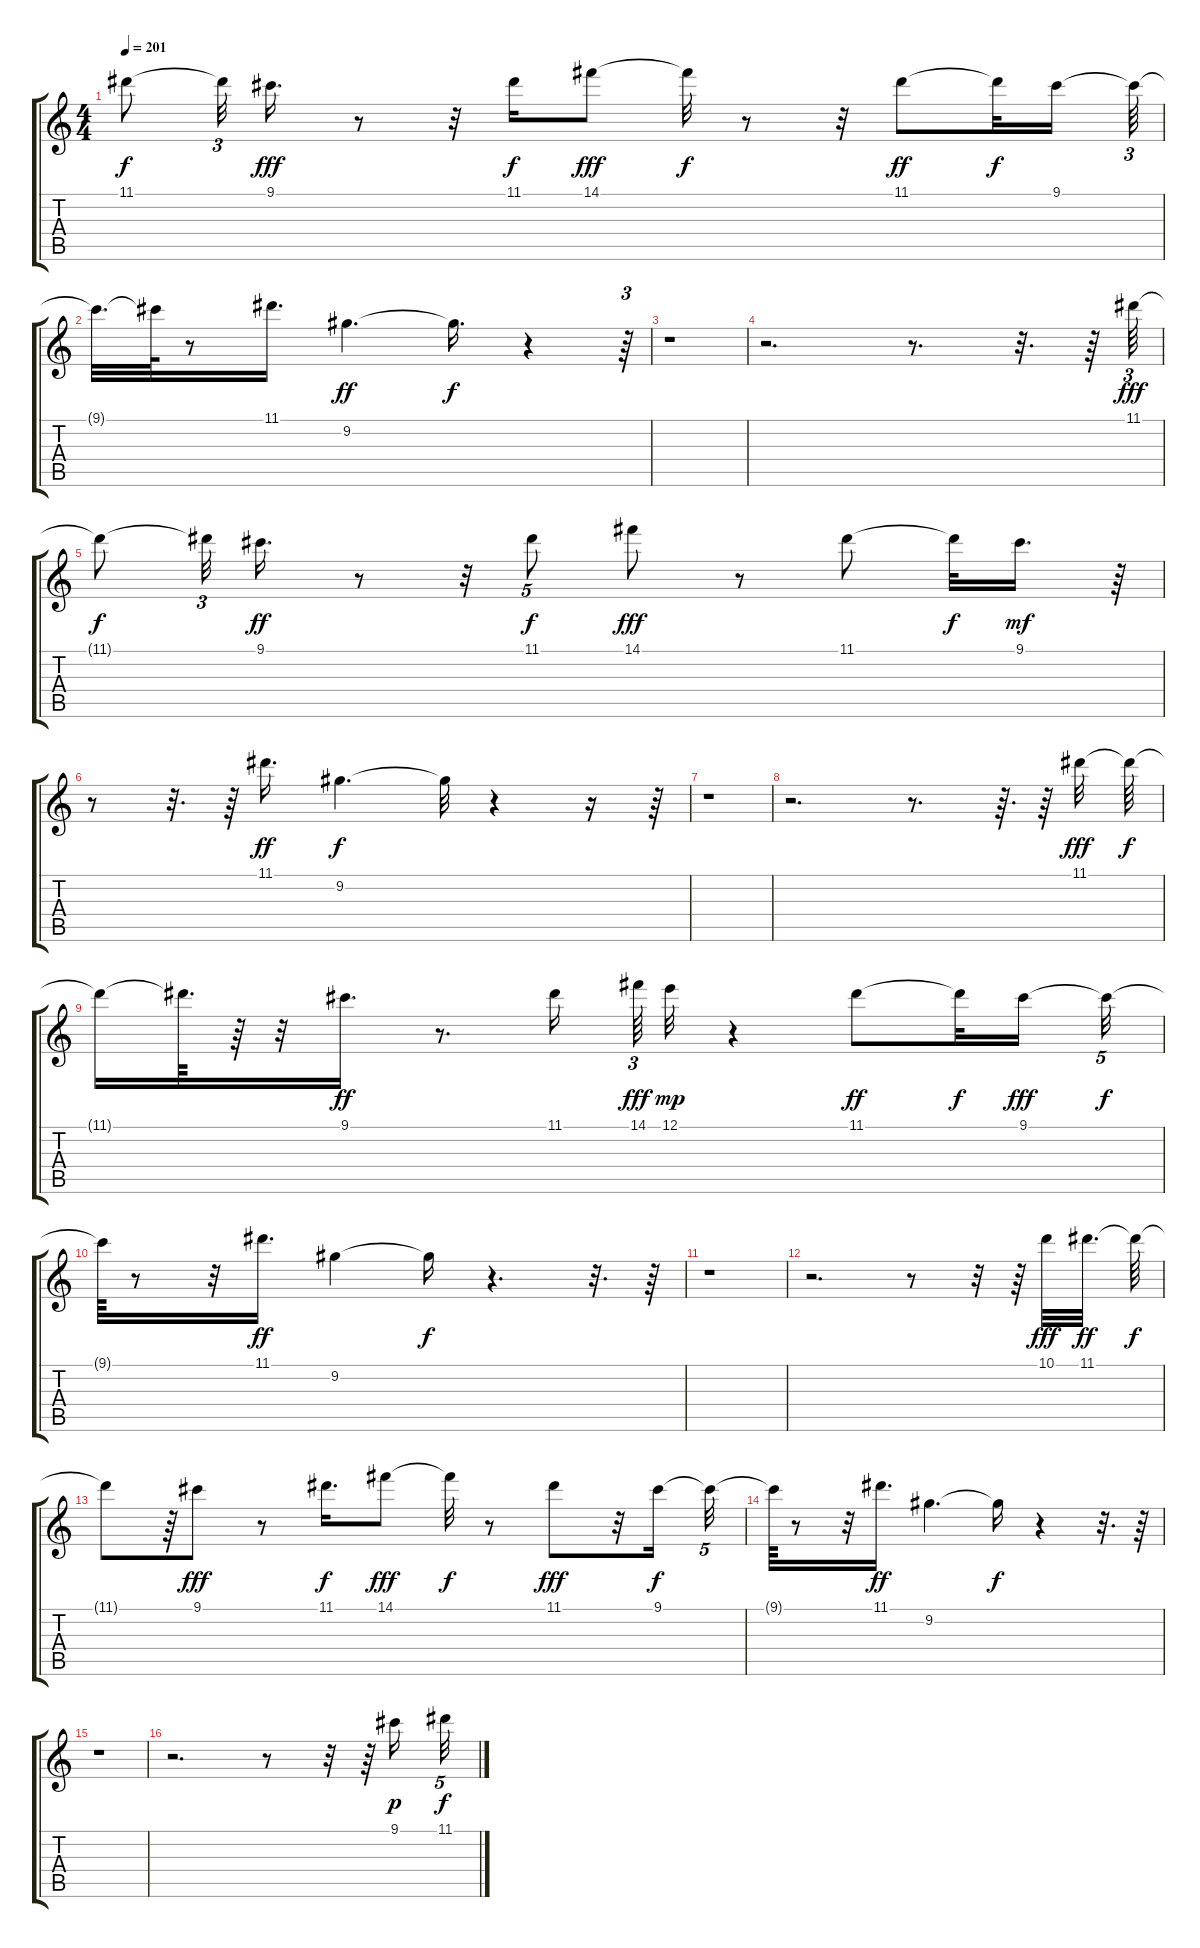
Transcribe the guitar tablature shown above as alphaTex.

\track "" {instrument synthbass2}
\staff {score tabs}
\tuning (E4 B3 G3 D3 A2 E2) {hide}
\ts (4 4)
\tempo 201
\clef g2
\ks c
11.1{t}.8{dy f} 11.1{t}.32{tu (3 2)} 9.1.16{d dy fff} r.8 r.32 11.1.16{dy f} 14.1.8{dy fff} 14.1{t}.32{dy f} r.8 r.32 11.1.8{dy ff} 11.1{t}.32{dy f} 9.1.16 9.1{t}.64{tu (3 2)} |
9.1{t}.32{d} 9.1{t}.64 r.8 11.1.16{d} 9.2.4{d dy ff} 9.2{t}.16{d dy f} r.4 r.64{tu (3 2)} |
r.1 |
r.2{d} r.8{d} r.32{d} r.64 11.1.64{tu (3 2) dy fff} |
11.1{t}.8{dy f} 11.1{t}.32{tu (3 2)} 9.1.16{d dy ff} r.8 r.32 11.1.8{tu (5 4) dy f} 14.1.8{dy fff} r.8 11.1.8 11.1{t}.32{dy f} 9.1.16{d dy mf} r.64 |
r.8 r.32{d} r.64 11.1.16{d dy ff} 9.2.4{d dy f} 9.2{t}.32 r.4 r.16 r.64 |
r.1 |
r.2{d} r.8{d} r.64{d} r.64 11.1.32{dy fff} 11.1{t}.64{dy f} |
11.1{t}.16 11.1{t}.64{d} r.64 r.32 9.1.16{d dy ff} r.8{d} 11.1.16 14.1.64{tu (3 2) dy fff} 12.1.32{dy mp} r.4 11.1.8{dy ff} 11.1{t}.32{dy f} 9.1.16{dy fff} 9.1{t}.32{tu (5 4) dy f} |
9.1{t}.64 r.8 r.32 11.1.16{d dy ff} 9.2.4 9.2{t}.16{dy f} r.4{d} r.32{d} r.64 |
r.1 |
r.2{d} r.8 r.32 r.64 10.1.32{dy fff} 11.1.32{d dy ff} 11.1{t}.64{dy f} |
11.1{t}.8 r.64 9.1.8{dy fff} r.8 11.1.16{d dy f} 14.1.8{dy fff} 14.1{t}.32{dy f} r.8 11.1.8{dy fff} r.32 9.1.16{dy f} 9.1{t}.32{tu (5 4)} |
9.1{t}.64 r.8 r.32 11.1.16{d dy ff} 9.2.4{d} 9.2{t}.16{dy f} r.4 r.32{d} r.64 |
r.1 |
r.2{d} r.8 r.32 r.64 9.1.16{dy p} 11.1.32{tu (5 4) dy f}
